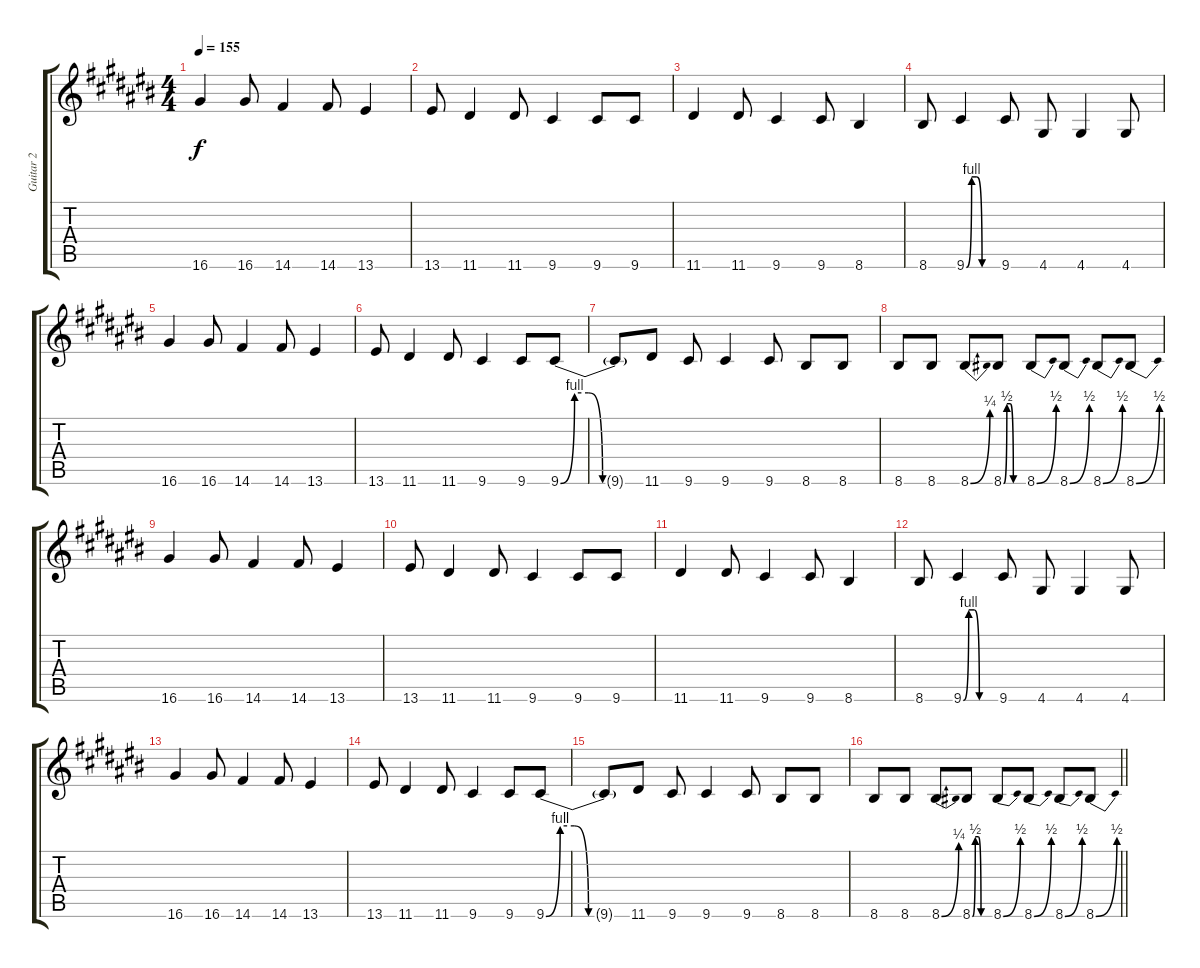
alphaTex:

\track ("Guitar 2" "Guitar 2") {instrument overdrivenguitar}
\staff {score tabs}
\tuning (E4 B3 G3 D3 A2 E2) {hide}
\ts (4 4)
\tempo 155
\clef g2
\ks c#
16.6.4{dy f} 16.6.8 14.6.4 14.6.8 13.6.4 |
13.6.8 11.6.4 11.6.8 9.6.4 9.6.8 9.6.8 |
11.6.4 11.6.8 9.6.4 9.6.8 8.6.4 |
8.6.8 9.6{be (custom 0 0 10 4 20 4 30 0 60 0)}.4 9.6.8 4.6.8 4.6.4 4.6.8 |
16.6.4 16.6.8 14.6.4 14.6.8 13.6.4 |
13.6.8 11.6.4 11.6.8 9.6.4 9.6.8 9.6{be (custom 0 0 10 4 20 4 30 0 60 0)}.8 |
9.6{t}.8 11.6.8 9.6.8 9.6.4 9.6.8 8.6.8 8.6.8 |
8.6.8 8.6.8 8.6{be (bend 0 0 60 1)}.8 8.6{be (custom 0 0 10 2 20 2 30 0 60 0)}.8 8.6{be (bend 0 0 60 2)}.8 8.6{be (bend 0 0 60 2)}.8 8.6{be (bend 0 0 60 2)}.8 8.6{be (bend 0 0 60 2)}.8 |
16.6.4 16.6.8 14.6.4 14.6.8 13.6.4 |
13.6.8 11.6.4 11.6.8 9.6.4 9.6.8 9.6.8 |
11.6.4 11.6.8 9.6.4 9.6.8 8.6.4 |
8.6.8 9.6{be (custom 0 0 10 4 20 4 30 0 60 0)}.4 9.6.8 4.6.8 4.6.4 4.6.8 |
16.6.4 16.6.8 14.6.4 14.6.8 13.6.4 |
13.6.8 11.6.4 11.6.8 9.6.4 9.6.8 9.6{be (custom 0 0 10 4 20 4 30 0 60 0)}.8 |
9.6{t}.8 11.6.8 9.6.8 9.6.4 9.6.8 8.6.8 8.6.8 |
\barLineRight lightlight
8.6.8 8.6.8 8.6{be (bend 0 0 60 1)}.8 8.6{be (custom 0 0 10 2 20 2 30 0 60 0)}.8 8.6{be (bend 0 0 60 2)}.8 8.6{be (bend 0 0 60 2)}.8 8.6{be (bend 0 0 60 2)}.8 8.6{be (bend 0 0 60 2)}.8
